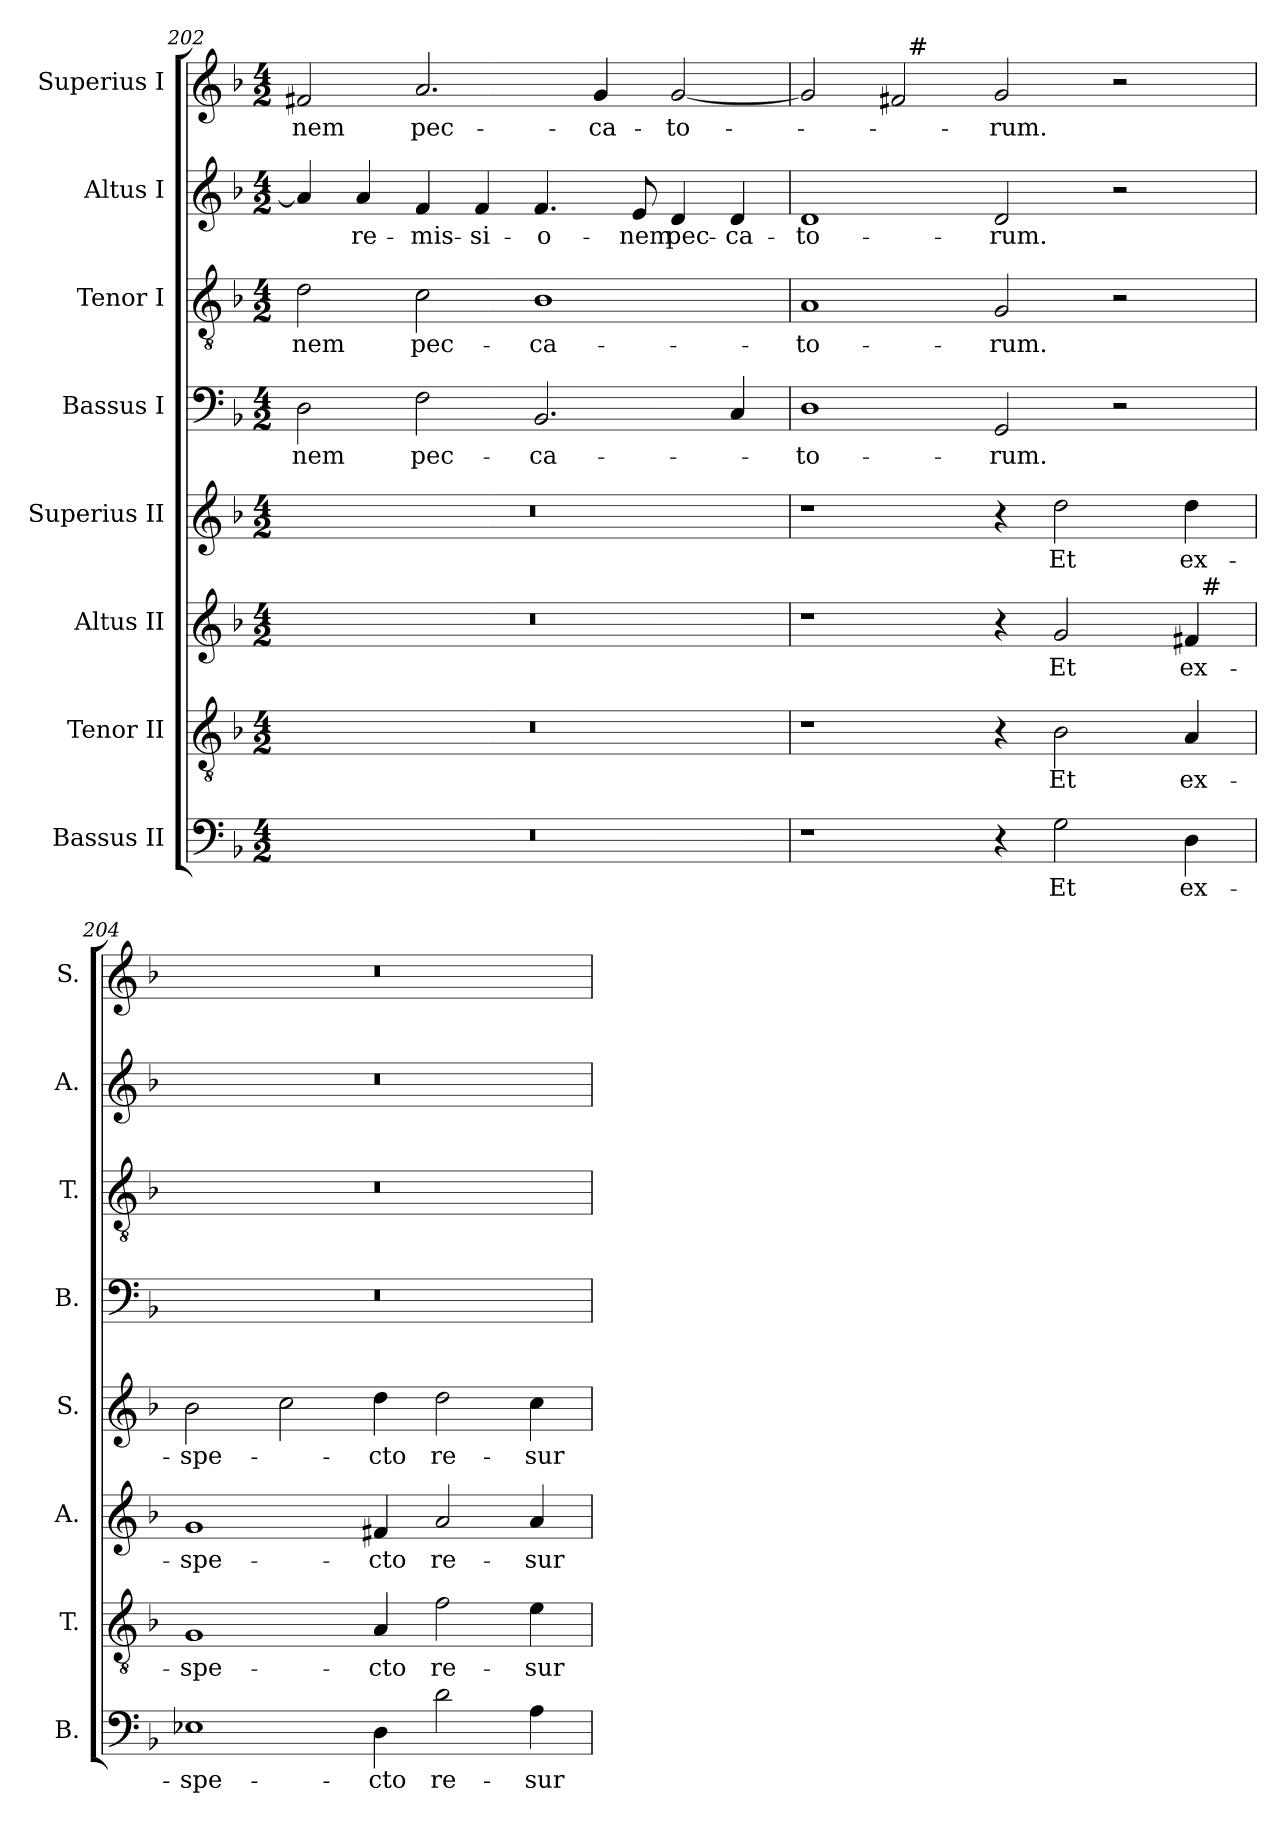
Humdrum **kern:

**kern	**text	**kern	**text	**kern	**text	**kern	**text	**kern	**text	**kern	**text	**kern	**text	**kern	**text
*part8	*part8	*part7	*part7	*part6	*part6	*part5	*part5	*part4	*part4	*part3	*part3	*part2	*part2	*part1	*part1
*staff8	*staff8	*staff7	*staff7	*staff6	*staff6	*staff5	*staff5	*staff4	*staff4	*staff3	*staff3	*staff2	*staff2	*staff1	*staff1
*I"Bassus II	*	*I"Tenor II	*	*I"Altus II	*	*I"Superius II	*	*I"Bassus I	*	*I"Tenor I	*	*I"Altus I	*	*I"Superius I	*
*I'B.	*	*I'T.	*	*I'A.	*	*I'S.	*	*I'B.	*	*I'T.	*	*I'A.	*	*I'S.	*
*clefF4	*	*clefGv2	*	*clefG2	*	*clefG2	*	*clefF4	*	*clefGv2	*	*clefG2	*	*clefG2	*
*	*	*ITrd7c12	*	*	*	*	*	*	*	*ITrd7c12	*	*	*	*	*
*k[b-]	*	*k[b-]	*	*k[b-]	*	*k[b-]	*	*k[b-]	*	*k[b-]	*	*k[b-]	*	*k[b-]	*
*d:	*	*d:	*	*d:	*	*d:	*	*d:	*	*d:	*	*d:	*	*d:	*
*M4/2	*	*M4/2	*	*M4/2	*	*M4/2	*	*M4/2	*	*M4/2	*	*M4/2	*	*M4/2	*
=202	=202	=202	=202	=202	=202	=202	=202	=202	=202	=202	=202	=202	=202	=202	=202
!LO:N:vis=1	!	!LO:N:vis=1	!	!LO:N:vis=1	!	!LO:N:vis=1	!	!	!LO:LY:b	!	!LO:LY:b	!	!	!	!LO:LY:b
0r	.	0r	.	0r	.	0r	.	2D\	-nem	2D\	-nem	4a/]	.	2f#X/	-nem
!	!	!	!	!	!	!	!	!	!	!	!	!	!LO:LY:b	!	!
.	.	.	.	.	.	.	.	.	.	.	.	4a/	re-	.	.
!	!	!	!	!	!	!	!	!	!LO:LY:b	!	!LO:LY:b	!	!LO:LY:b	!	!LO:LY:b
.	.	.	.	.	.	.	.	2F\	pec-	2C\	pec-	4f/	-mis-	2.a/	pec-
!	!	!	!	!	!	!	!	!	!	!	!	!	!LO:LY:b	!	!
.	.	.	.	.	.	.	.	.	.	.	.	4f/	-si-	.	.
!	!	!	!	!	!	!	!	!	!LO:LY:b	!	!LO:LY:b	!	!LO:LY:b	!	!
.	.	.	.	.	.	.	.	2.BB-/	-ca-	1BB-	-ca-	4.f/	-o-	.	.
!	!	!	!	!	!	!	!	!	!	!	!	!	!	!	!LO:LY:b
.	.	.	.	.	.	.	.	.	.	.	.	.	.	4g/	-ca-
!	!	!	!	!	!	!	!	!	!	!	!	!	!LO:LY:b	!	!
.	.	.	.	.	.	.	.	.	.	.	.	8e/	-nem	.	.
!	!	!	!	!	!	!	!	!	!	!	!	!	!LO:LY:b	!	!LO:LY:b
.	.	.	.	.	.	.	.	.	.	.	.	4d/	pec-	[<2g/	-to-
!	!	!	!	!	!	!	!	!	!	!	!	!	!LO:LY:b	!	!
.	.	.	.	.	.	.	.	4C/	.	.	.	4d/	-ca-	.	.
=203	=203	=203	=203	=203	=203	=203	=203	=203	=203	=203	=203	=203	=203	=203	=203
!	!	!	!	!	!	!	!	!	!LO:LY:b	!	!LO:LY:b	!	!LO:LY:b	!	!
*	*	*	*	*^	*	*	*	*	*	*	*	*	*	*^	*
1r	.	1r	.	1r	1ryy	.	1r	.	1D	-to-	1AA	-to-	1d	-to-	2g/]	2ryy	.
.	.	.	.	.	.	.	.	.	.	.	.	.	.	.	2f#/	32ryy	.
!	!	!	!	!	!	!	!	!	!	!	!	!	!	!	!	!LO:TX:a:t=#	!
.	.	.	.	.	.	.	.	.	.	.	.	.	.	.	.	1ryy	.
!	!	!	!	!	!	!	!	!	!	!LO:LY:b	!	!LO:LY:b	!	!LO:LY:b	!	!	!LO:LY:b
4r	.	4r	.	4r	2ryy	.	4r	.	2GG/	-rum.	2GG/	-rum.	2d/	-rum.	2g/	.	-rum.
!	!LO:LY:b	!	!LO:LY:b	!	!	!LO:LY:b	!	!LO:LY:b	!	!	!	!	!	!	!	!	!
2G\	Et	2BB-\	Et	2g/	.	Et	2dd\	Et	.	.	.	.	.	.	.	.	.
.	.	.	.	.	4ryy	.	.	.	2r	.	2r	.	2r	.	2r	.	.
.	.	.	.	.	.	.	.	.	.	.	.	.	.	.	.	4...ryy	.
!	!LO:LY:b	!	!LO:LY:b	!	!	!LO:LY:b	!	!LO:LY:b	!	!	!	!	!	!	!	!	!
4D\	ex-	4AA/	ex-	4f#/	32ryy	ex-	4dd\	ex-	.	.	.	.	.	.	.	.	.
!	!	!	!	!	!LO:TX:a:t=#	!	!	!	!	!	!	!	!	!	!	!	!
.	.	.	.	.	8..ryy	.	.	.	.	.	.	.	.	.	.	.	.
=204	=204	=204	=204	=204	=204	=204	=204	=204	=204	=204	=204	=204	=204	=204	=204	=204	=204
!	!LO:LY:b	!	!LO:LY:b	!	!	!LO:LY:b	!	!LO:LY:b	!LO:N:vis=1	!	!LO:N:vis=1	!	!LO:N:vis=1	!	!LO:N:vis=1	!	!
*	*	*	*	*v	*v	*	*	*	*	*	*	*	*	*	*v	*v	*
1E-X	-spe-	1GG	-spe-	1g	-spe-	2b-\	-spe-	0r	.	0r	.	0r	.	0r	.
.	.	.	.	.	.	2cc\	.	.	.	.	.	.	.	.	.
!	!LO:LY:b	!	!LO:LY:b	!	!LO:LY:b	!	!LO:LY:b	!	!	!	!	!	!	!	!
4D\	-cto	4AA/	-cto	4f#X/	-cto	4dd\	-cto	.	.	.	.	.	.	.	.
!	!LO:LY:b	!	!LO:LY:b	!	!LO:LY:b	!	!LO:LY:b	!	!	!	!	!	!	!	!
2d\	re-	2F\	re-	2a/	re-	2dd\	re-	.	.	.	.	.	.	.	.
!	!LO:LY:b	!	!LO:LY:b	!	!LO:LY:b	!	!LO:LY:b	!	!	!	!	!	!	!	!
4A\	-sur-	4E\	-sur-	4a/	-sur-	4cc\	-sur-	.	.	.	.	.	.	.	.
=	=	=	=	=	=	=	=	=	=	=	=	=	=	=	=
*-	*-	*-	*-	*-	*-	*-	*-	*-	*-	*-	*-	*-	*-	*-	*-
